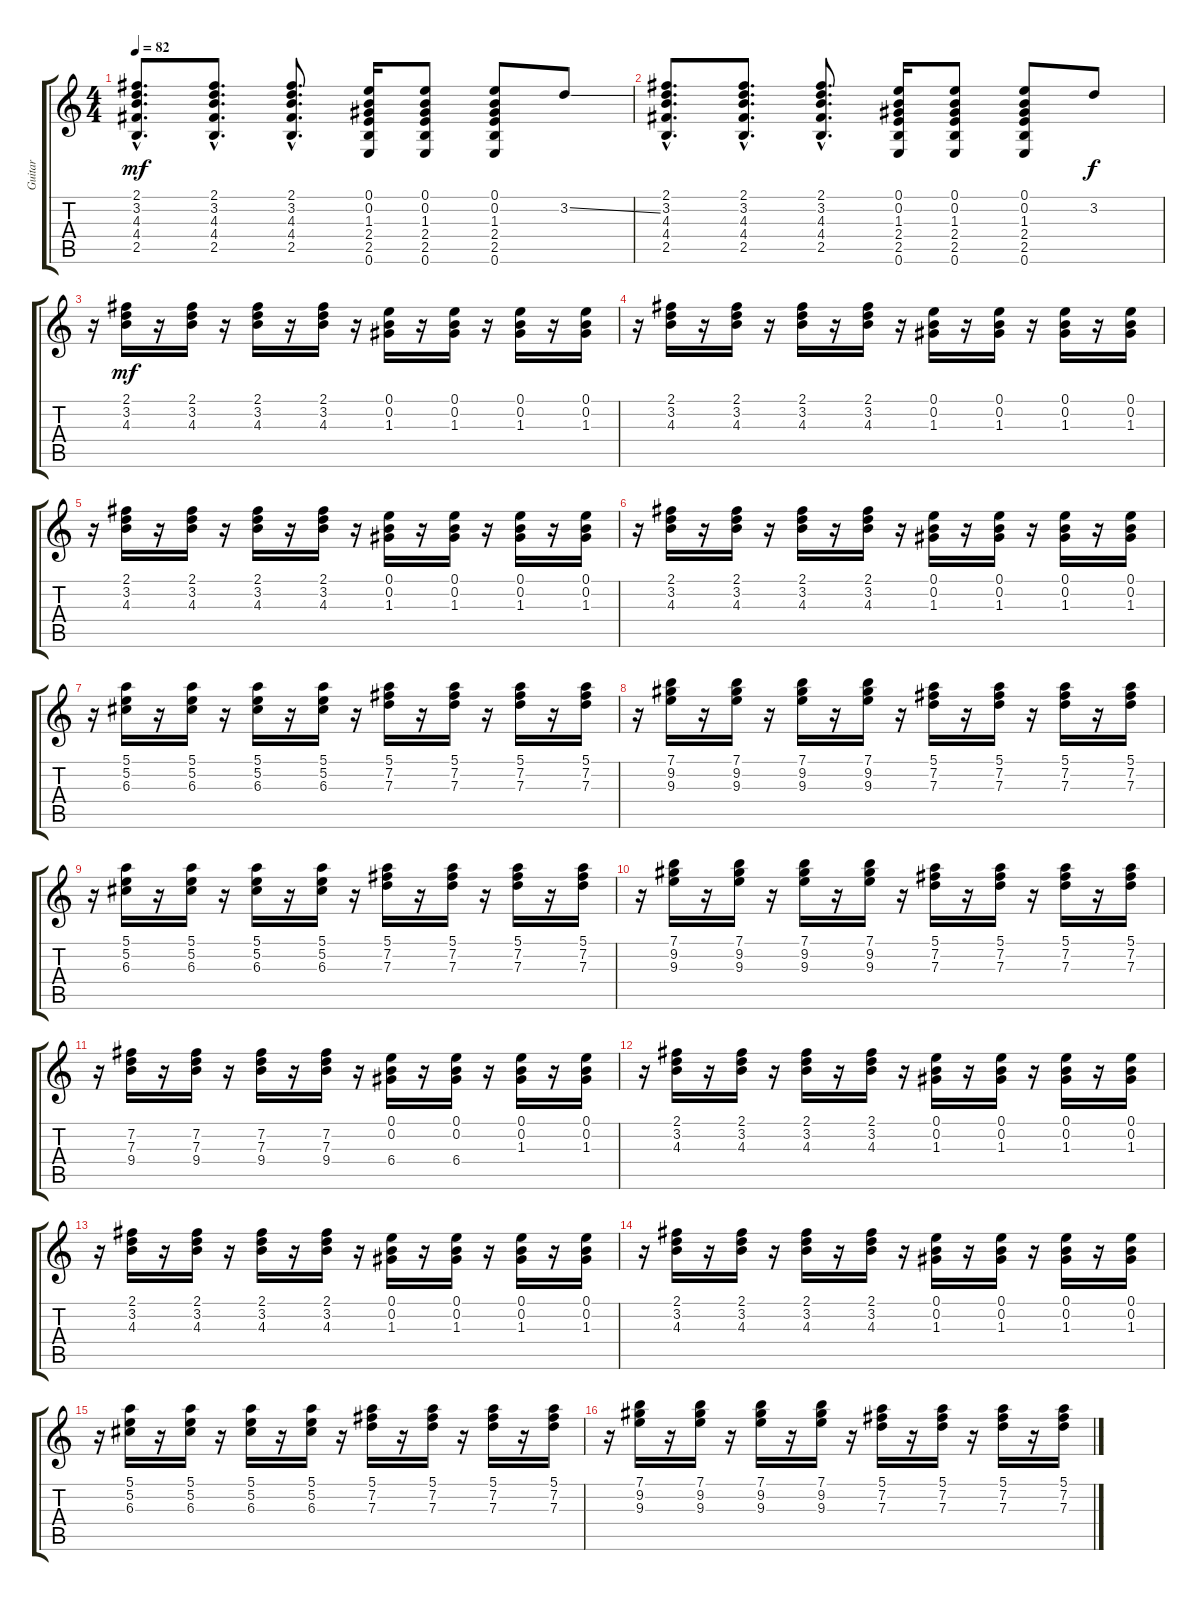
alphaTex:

\track ("Guitar" "Guitar") {instrument electricguitarclean}
\staff {score tabs}
\tuning (E4 B3 G3 D3 A2 E2) {hide}
\ts (4 4)
\tempo 82
\clef g2
\ks c
(2.1{hac} 3.2{hac} 4.3{hac} 4.4{hac} 2.5{hac}).8{d dy mf instrument electricguitarclean} (2.1{hac} 3.2{hac} 4.3{hac} 4.4{hac} 2.5{hac}).8{d} (2.1{hac} 3.2{hac} 4.3{hac} 4.4{hac} 2.5{hac}).8{d} (0.1 0.2 1.3 2.4 2.5 0.6).16 (0.1 0.2 1.3 2.4 2.5 0.6).8 (0.1 0.2 1.3 2.4 2.5 0.6).8 3.2{ss}.8 |
(2.1{hac} 3.2{hac} 4.3{hac} 4.4{hac} 2.5{hac}).8{d} (2.1{hac} 3.2{hac} 4.3{hac} 4.4{hac} 2.5{hac}).8{d} (2.1{hac} 3.2{hac} 4.3{hac} 4.4{hac} 2.5{hac}).8{d} (0.1 0.2 1.3 2.4 2.5 0.6).16 (0.1 0.2 1.3 2.4 2.5 0.6).8 (0.1 0.2 1.3 2.4 2.5 0.6).8 3.2.8{dy f} |
r.16 (2.1 3.2 4.3).16{dy mf} r.16 (2.1 3.2 4.3).16 r.16 (2.1 3.2 4.3).16 r.16 (2.1 3.2 4.3).16 r.16 (0.1 0.2 1.3).16 r.16 (0.1 0.2 1.3).16 r.16 (0.1 0.2 1.3).16 r.16 (0.1 0.2 1.3).16 |
r.16 (2.1 3.2 4.3).16 r.16 (2.1 3.2 4.3).16 r.16 (2.1 3.2 4.3).16 r.16 (2.1 3.2 4.3).16 r.16 (0.1 0.2 1.3).16 r.16 (0.1 0.2 1.3).16 r.16 (0.1 0.2 1.3).16 r.16 (0.1 0.2 1.3).16 |
r.16 (2.1 3.2 4.3).16 r.16 (2.1 3.2 4.3).16 r.16 (2.1 3.2 4.3).16 r.16 (2.1 3.2 4.3).16 r.16 (0.1 0.2 1.3).16 r.16 (0.1 0.2 1.3).16 r.16 (0.1 0.2 1.3).16 r.16 (0.1 0.2 1.3).16 |
r.16 (2.1 3.2 4.3).16 r.16 (2.1 3.2 4.3).16 r.16 (2.1 3.2 4.3).16 r.16 (2.1 3.2 4.3).16 r.16 (0.1 0.2 1.3).16 r.16 (0.1 0.2 1.3).16 r.16 (0.1 0.2 1.3).16 r.16 (0.1 0.2 1.3).16 |
r.16 (5.1 5.2 6.3).16 r.16 (5.1 5.2 6.3).16 r.16 (5.1 5.2 6.3).16 r.16 (5.1 5.2 6.3).16 r.16 (5.1 7.2 7.3).16 r.16 (5.1 7.2 7.3).16 r.16 (5.1 7.2 7.3).16 r.16 (5.1 7.2 7.3).16 |
r.16 (7.1 9.2 9.3).16 r.16 (7.1 9.2 9.3).16 r.16 (7.1 9.2 9.3).16 r.16 (7.1 9.2 9.3).16 r.16 (5.1 7.2 7.3).16 r.16 (5.1 7.2 7.3).16 r.16 (5.1 7.2 7.3).16 r.16 (5.1 7.2 7.3).16 |
r.16 (5.1 5.2 6.3).16 r.16 (5.1 5.2 6.3).16 r.16 (5.1 5.2 6.3).16 r.16 (5.1 5.2 6.3).16 r.16 (5.1 7.2 7.3).16 r.16 (5.1 7.2 7.3).16 r.16 (5.1 7.2 7.3).16 r.16 (5.1 7.2 7.3).16 |
r.16 (7.1 9.2 9.3).16 r.16 (7.1 9.2 9.3).16 r.16 (7.1 9.2 9.3).16 r.16 (7.1 9.2 9.3).16 r.16 (5.1 7.2 7.3).16 r.16 (5.1 7.2 7.3).16 r.16 (5.1 7.2 7.3).16 r.16 (5.1 7.2 7.3).16 |
r.16 (7.2 7.3 9.4).16 r.16 (7.2 7.3 9.4).16 r.16 (7.2 7.3 9.4).16 r.16 (7.2 7.3 9.4).16 r.16 (0.1 0.2 6.4).16 r.16 (0.1 0.2 6.4).16 r.16 (0.1 0.2 1.3).16 r.16 (0.1 0.2 1.3).16 |
r.16 (2.1 3.2 4.3).16 r.16 (2.1 3.2 4.3).16 r.16 (2.1 3.2 4.3).16 r.16 (2.1 3.2 4.3).16 r.16 (0.1 0.2 1.3).16 r.16 (0.1 0.2 1.3).16 r.16 (0.1 0.2 1.3).16 r.16 (0.1 0.2 1.3).16 |
r.16 (2.1 3.2 4.3).16 r.16 (2.1 3.2 4.3).16 r.16 (2.1 3.2 4.3).16 r.16 (2.1 3.2 4.3).16 r.16 (0.1 0.2 1.3).16 r.16 (0.1 0.2 1.3).16 r.16 (0.1 0.2 1.3).16 r.16 (0.1 0.2 1.3).16 |
r.16 (2.1 3.2 4.3).16 r.16 (2.1 3.2 4.3).16 r.16 (2.1 3.2 4.3).16 r.16 (2.1 3.2 4.3).16 r.16 (0.1 0.2 1.3).16 r.16 (0.1 0.2 1.3).16 r.16 (0.1 0.2 1.3).16 r.16 (0.1 0.2 1.3).16 |
r.16 (5.1 5.2 6.3).16 r.16 (5.1 5.2 6.3).16 r.16 (5.1 5.2 6.3).16 r.16 (5.1 5.2 6.3).16 r.16 (5.1 7.2 7.3).16 r.16 (5.1 7.2 7.3).16 r.16 (5.1 7.2 7.3).16 r.16 (5.1 7.2 7.3).16 |
r.16 (7.1 9.2 9.3).16 r.16 (7.1 9.2 9.3).16 r.16 (7.1 9.2 9.3).16 r.16 (7.1 9.2 9.3).16 r.16 (5.1 7.2 7.3).16 r.16 (5.1 7.2 7.3).16 r.16 (5.1 7.2 7.3).16 r.16 (5.1 7.2 7.3).16
